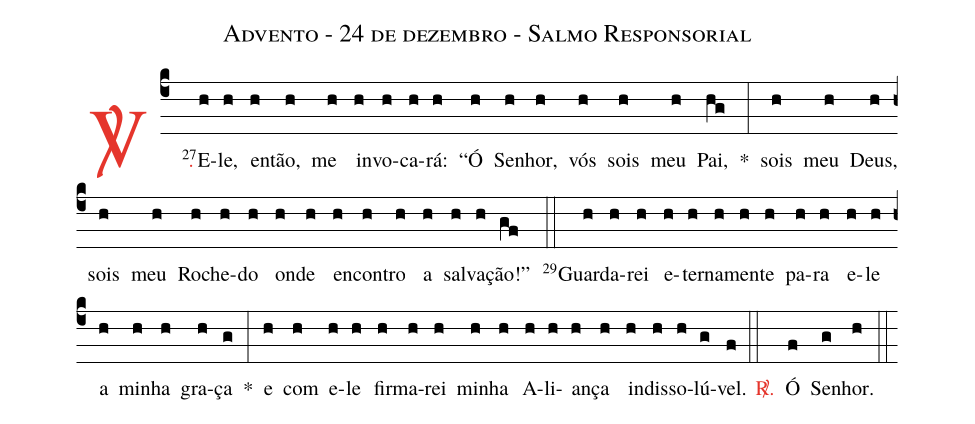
name: Advento - 24 de dezembro - Salmo Responsorial;
%%
(c4)

<c><sp>V/</sp>.</c>() <v>\VSup{27}</v>E(h)le,(h) en(h)tão,(h) me(h) in(h)vo(h)ca(h)rá:(h) ``Ó(h) Se(h)nhor,(h) vós(h) sois(h) meu(h) Pai,(hg) *(:)
sois(h) meu(h) Deus,(h) sois(h) meu(h) Ro(h)che(h)do(h) on(h)de(h) en(h)con(h)tro(h) a(h) sal(h)va(h)ção!''(gf)

(::)

<v>\VSup{29}</v>Guar(h)da(h)rei(h) e(h)ter(h)na(h)men(h)te(h) pa(h)ra(h) e(h)le(h) a(h) mi(h)nha(h) gra(h)ça(g) *(:)
e(h) com(h) e(h)le(h) fir(h)ma(h)rei(h) mi(h)nha(h) A(h)li(h)an(h)ça(h) in(h)dis(h)so(h)lú(g)vel.(f)

(::)

<c><sp>R/</sp>.</c>() Ó(f) Se(g)nhor.(h)

(::)
